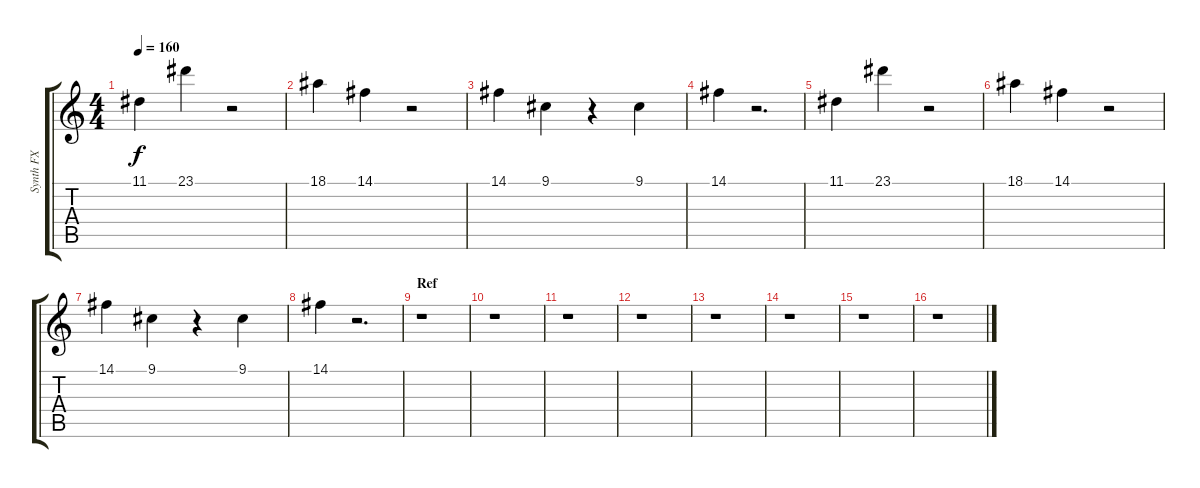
\track ("Synth FX" "Synth FX") {instrument fx5brightness}
\staff {score tabs}
\tuning (E4 B3 G3 D3 A2 E2) {hide}
\ts (4 4)
\tempo 160
\clef g2
\ks c
11.1.4{dy f} 23.1.4 r.2 |
18.1.4 14.1.4 r.2 |
14.1.4 9.1.4 r.4 9.1.4 |
14.1.4 r.2{d} |
11.1.4 23.1.4 r.2 |
18.1.4 14.1.4 r.2 |
14.1.4 9.1.4 r.4 9.1.4 |
14.1.4 r.2{d} |
\section ("" "Ref")
r.1 |
r.1 |
r.1 |
r.1 |
r.1 |
r.1 |
r.1 |
r.1
